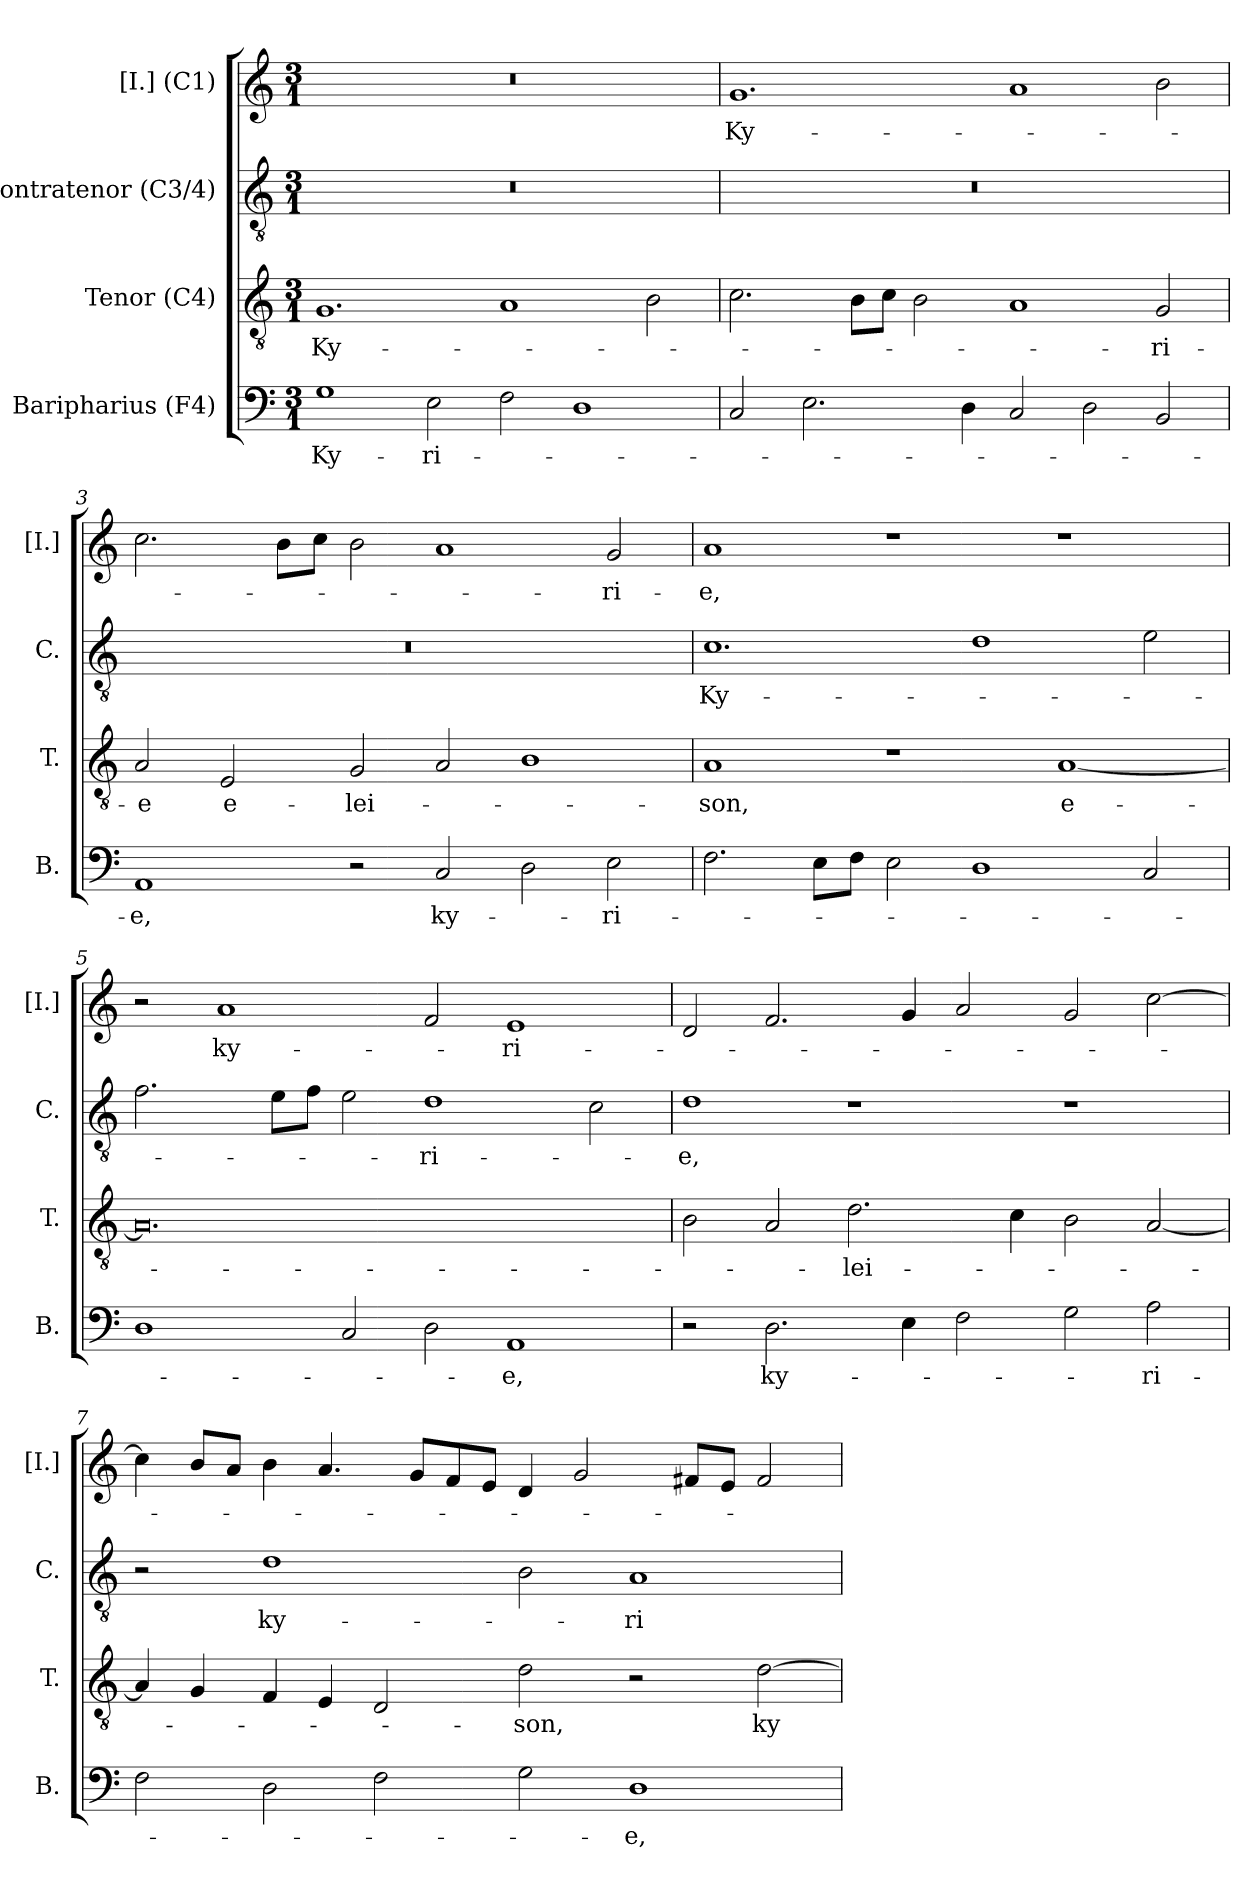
**kern	**text	**kern	**text	**kern	**text	**kern	**text
*part4	*part4	*part3	*part3	*part2	*part2	*part1	*part1
*staff4	*staff4	*staff3	*staff3	*staff2	*staff2	*staff1	*staff1
*I"Baripharius (F4)	*	*I"Tenor (C4)	*	*I"Contratenor (C3/4)	*	*I"[I.] (C1)	*
*I'B.	*	*I'T.	*	*I'C.	*	*I'[I.]	*
!!LO:PB:g=z
*clefF4	*	*clefGv2	*	*clefGv2	*	*clefG2	*
*	*	*ITrd7c12	*	*ITrd7c12	*	*	*
*k[]	*	*k[]	*	*k[]	*	*k[]	*
*C:	*	*C:	*	*C:	*	*C:	*
*M3/1	*	*M3/1	*	*M3/1	*	*M3/1	*
=1	=1	=1	=1	=1	=1	=1	=1
!	!LO:LY:b:color=#000000	!	!	!	!	!	!
!	!	!	!LO:LY:b:color=#000000	!LO:N:vis=1	!	!LO:N:vis=1	!
1Gi	Ky-	1.GGi	Ky-	0.r	.	0.r	.
!	!LO:LY:b:color=#000000	!	!	!	!	!	!
2Ei\	-ri-	.	.	.	.	.	.
2Fi\	.	1AAi	.	.	.	.	.
1Di	.	.	.	.	.	.	.
.	.	2BBi\	.	.	.	.	.
=2	=2	=2	=2	=2	=2	=2	=2
!	!	!	!	!LO:N:vis=1	!	!	!
!	!	!	!	!	!	!	!LO:LY:b:color=#000000
2Ci/	.	2.Ci\	.	0.r	.	1.gi	Ky-
2.Ei\	.	.	.	.	.	.	.
.	.	8BBi\L	.	.	.	.	.
.	.	8Ci\J	.	.	.	.	.
.	.	2BBi\	.	.	.	.	.
4Di\	.	.	.	.	.	.	.
2Ci/	.	1AAi	.	.	.	1ai	.
2Di\	.	.	.	.	.	.	.
!	!	!	!LO:LY:b:color=#000000	!	!	!	!
2BBi/	.	2GGi/	-ri-	.	.	2bi\	.
!!LO:LB:g=z
=3	=3	=3	=3	=3	=3	=3	=3
!	!LO:LY:b:color=#000000	!	!	!	!	!	!
!	!	!	!LO:LY:b:color=#000000	!LO:N:vis=1	!	!	!
1AAi	-e,	2AAi/	-e	0.r	.	2.cci\	.
!	!	!	!LO:LY:b:color=#000000	!	!	!	!
.	.	2EEi/	e-	.	.	.	.
.	.	.	.	.	.	8bi\L	.
.	.	.	.	.	.	8cci\J	.
!	!	!	!LO:LY:b:color=#000000	!	!	!	!
2r	.	2GGi/	-lei-	.	.	2bi\	.
!	!LO:LY:b:color=#000000	!	!	!	!	!	!
2Ci/	ky-	2AAi/	.	.	.	1ai	.
2Di\	.	1BBi	.	.	.	.	.
!	!LO:LY:b:color=#000000	!	!	!	!	!	!
!	!	!	!	!	!	!	!LO:LY:b:color=#000000
2Ei\	-ri-	.	.	.	.	2gi/	-ri-
=4	=4	=4	=4	=4	=4	=4	=4
!	!	!	!LO:LY:b:color=#000000	!	!	!	!
!	!	!	!	!	!LO:LY:b:color=#000000	!	!
!	!	!	!	!	!	!	!LO:LY:b:color=#000000
2.Fi\	.	1AAi	-son,	1.Ci	Ky-	1ai	-e,
8Ei\L	.	.	.	.	.	.	.
8Fi\J	.	.	.	.	.	.	.
2Ei\	.	1r	.	.	.	1r	.
1Di	.	.	.	1Di	.	.	.
!	!	!	!LO:LY:b:color=#000000	!	!	!	!
.	.	[1AAi	e-	.	.	1r	.
2Ci/	.	.	.	2Ei\	.	.	.
=5	=5	=5	=5	=5	=5	=5	=5
1Di	.	0.AAi]	.	2.Fi\	.	2r	.
!	!	!	!	!	!	!	!LO:LY:b:color=#000000
.	.	.	.	.	.	1ai	ky-
.	.	.	.	8Ei\L	.	.	.
.	.	.	.	8Fi\J	.	.	.
2Ci/	.	.	.	2Ei\	.	.	.
!	!	!	!	!	!LO:LY:b:color=#000000	!	!
2Di\	.	.	.	1Di	-ri-	2fi/	.
!	!LO:LY:b:color=#000000	!	!	!	!	!	!
!	!	!	!	!	!	!	!LO:LY:b:color=#000000
1AAi	-e,	.	.	.	.	1ei	-ri-
.	.	.	.	2Ci\	.	.	.
!!LO:LB:g=z
=6	=6	=6	=6	=6	=6	=6	=6
!	!	!	!	!	!LO:LY:b:color=#000000	!	!
2r	.	2BBi\	.	1Di	-e,	2di/	.
!	!LO:LY:b:color=#000000	!	!	!	!	!	!
2.Di\	ky-	2AAi/	.	.	.	2.fi/	.
!	!	!	!LO:LY:b:color=#000000	!	!	!	!
.	.	2.Di\	-lei-	1r	.	.	.
4Ei\	.	.	.	.	.	4gi/	.
2Fi\	.	.	.	.	.	2ai/	.
.	.	4Ci\	.	.	.	.	.
2Gi\	.	2BBi\	.	1r	.	2gi/	.
!	!LO:LY:b:color=#000000	!	!	!	!	!	!
2Ai\	-ri-	[2AAi/	.	.	.	[2cci\	.
=7	=7	=7	=7	=7	=7	=7	=7
2Fi\	.	4AAi/]	.	2r	.	4cci\]	.
.	.	4GGi/	.	.	.	8bi/L	.
.	.	.	.	.	.	8ai/J	.
!	!	!	!	!	!LO:LY:b:color=#000000	!	!
2Di\	.	4FFi/	.	1Di	ky-	4bi\	.
.	.	4EEi/	.	.	.	4.ai/	.
2Fi\	.	2DDi/	.	.	.	.	.
.	.	.	.	.	.	8gi/L	.
.	.	.	.	.	.	8fi/	.
.	.	.	.	.	.	8ei/J	.
!	!	!	!LO:LY:b:color=#000000	!	!	!	!
2Gi\	.	2Di\	-son,	2BBi\	.	4di/	.
.	.	.	.	.	.	2gi/	.
!	!LO:LY:b:color=#000000	!	!	!	!	!	!
!	!	!	!	!	!LO:LY:b:color=#000000	!	!
1Di	-e,	2r	.	1AAi	-ri-	.	.
.	.	.	.	.	.	8f#i/L	.
.	.	.	.	.	.	8ei/J	.
!	!	!	!LO:LY:b:color=#000000	!	!	!	!
.	.	[2Di\	ky-	.	.	2f#i/	.
=	=	=	=	=	=	=	=
*-	*-	*-	*-	*-	*-	*-	*-
